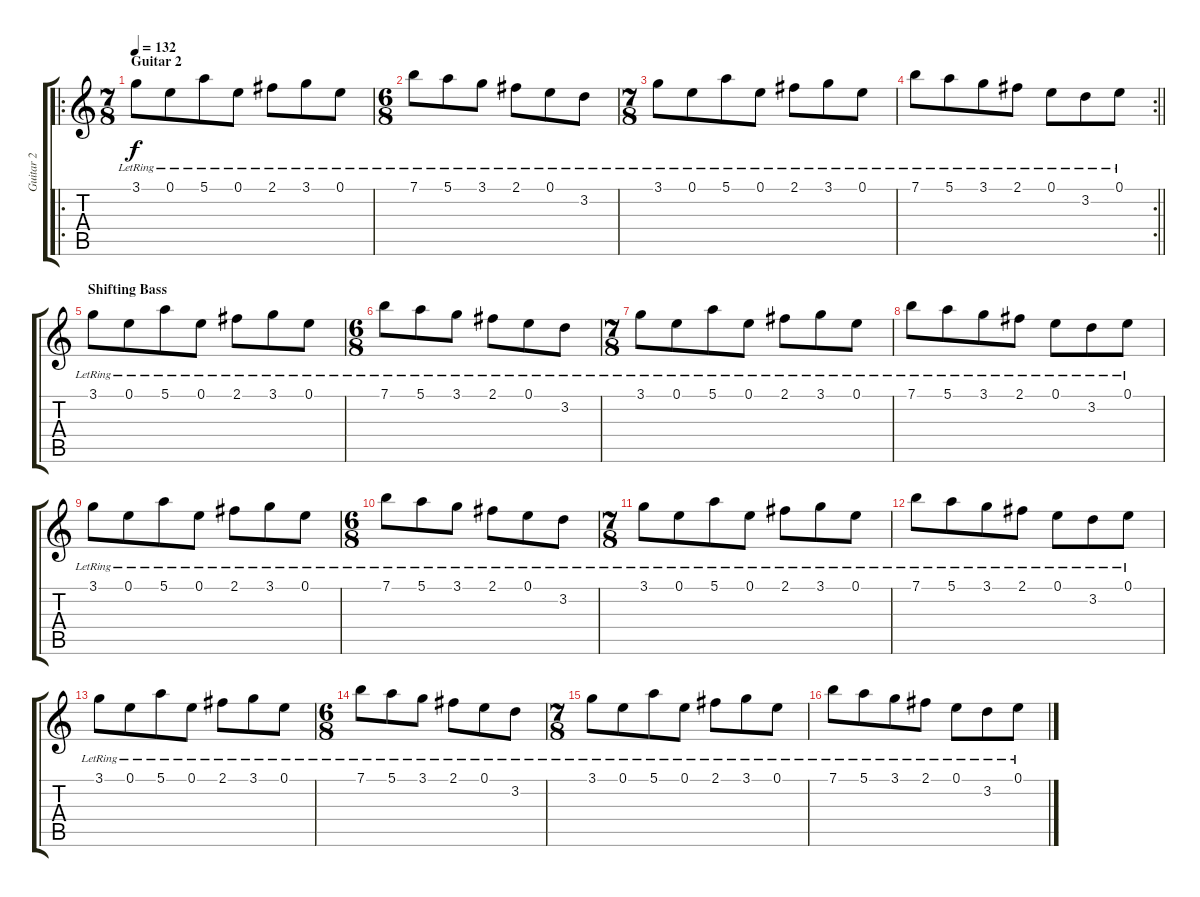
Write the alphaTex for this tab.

\track ("Guitar 2" "Guitar 2") {instrument electricguitarclean}
\staff {score tabs}
\tuning (E4 B3 G3 D3 A2 E2) {hide}
\ro
\ts (7 8)
\section ("" "Guitar 2")
\tempo 132
\clef g2
\ks c
3.1{lr}.8{dy f} 0.1{lr}.8 5.1{lr}.8 0.1{lr}.8 2.1{lr}.8 3.1{lr}.8 0.1{lr}.8 |
\ts (6 8)
7.1{lr}.8 5.1{lr}.8 3.1{lr}.8 2.1{lr}.8 0.1{lr}.8 3.2{lr}.8 |
\ts (7 8)
3.1{lr}.8 0.1{lr}.8 5.1{lr}.8 0.1{lr}.8 2.1{lr}.8 3.1{lr}.8 0.1{lr}.8 |
\rc 2
\barLineRight lightlight
7.1{lr}.8 5.1{lr}.8 3.1{lr}.8 2.1{lr}.8 0.1{lr}.8 3.2{lr}.8 0.1{lr}.8 |
\section ("" "Shifting Bass")
3.1{lr}.8 0.1{lr}.8 5.1{lr}.8 0.1{lr}.8 2.1{lr}.8 3.1{lr}.8 0.1{lr}.8 |
\ts (6 8)
7.1{lr}.8 5.1{lr}.8 3.1{lr}.8 2.1{lr}.8 0.1{lr}.8 3.2{lr}.8 |
\ts (7 8)
3.1{lr}.8 0.1{lr}.8 5.1{lr}.8 0.1{lr}.8 2.1{lr}.8 3.1{lr}.8 0.1{lr}.8 |
7.1{lr}.8 5.1{lr}.8 3.1{lr}.8 2.1{lr}.8 0.1{lr}.8 3.2{lr}.8 0.1{lr}.8 |
3.1{lr}.8 0.1{lr}.8 5.1{lr}.8 0.1{lr}.8 2.1{lr}.8 3.1{lr}.8 0.1{lr}.8 |
\ts (6 8)
7.1{lr}.8 5.1{lr}.8 3.1{lr}.8 2.1{lr}.8 0.1{lr}.8 3.2{lr}.8 |
\ts (7 8)
3.1{lr}.8 0.1{lr}.8 5.1{lr}.8 0.1{lr}.8 2.1{lr}.8 3.1{lr}.8 0.1{lr}.8 |
7.1{lr}.8 5.1{lr}.8 3.1{lr}.8 2.1{lr}.8 0.1{lr}.8 3.2{lr}.8 0.1{lr}.8 |
3.1{lr}.8 0.1{lr}.8 5.1{lr}.8 0.1{lr}.8 2.1{lr}.8 3.1{lr}.8 0.1{lr}.8 |
\ts (6 8)
7.1{lr}.8 5.1{lr}.8 3.1{lr}.8 2.1{lr}.8 0.1{lr}.8 3.2{lr}.8 |
\ts (7 8)
3.1{lr}.8 0.1{lr}.8 5.1{lr}.8 0.1{lr}.8 2.1{lr}.8 3.1{lr}.8 0.1{lr}.8 |
7.1{lr}.8 5.1{lr}.8 3.1{lr}.8 2.1{lr}.8 0.1{lr}.8 3.2{lr}.8 0.1{lr}.8
